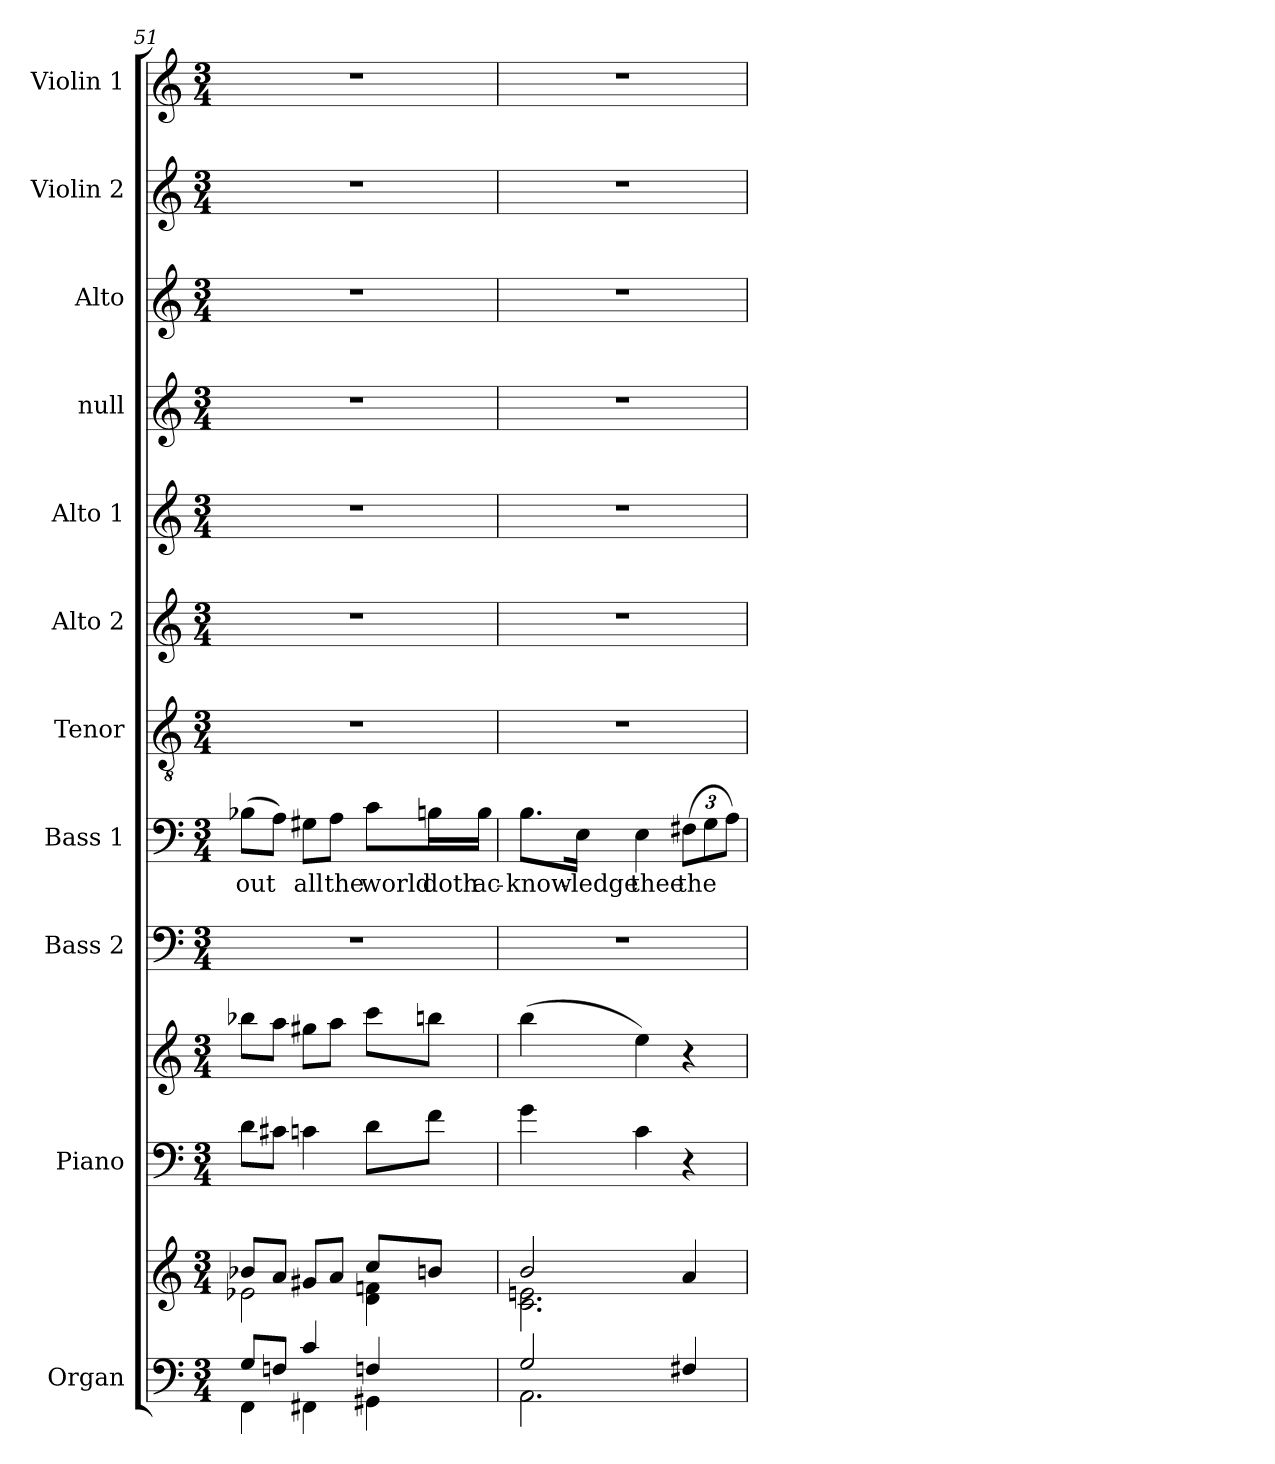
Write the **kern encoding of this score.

**kern	**kern	**kern	**kern	**kern	**kern	**text	**kern	**kern	**kern	**kern	**kern	**kern	**kern
*part11	*part11	*part10	*part10	*part9	*part8	*part8	*part7	*part6	*part5	*part4	*part3	*part2	*part1
*staff13	*staff12	*staff11	*staff10	*staff9	*staff8	*staff8	*staff7	*staff6	*staff5	*staff4	*staff3	*staff2	*staff1
*I"Organ	*	*I"Piano	*	*I"Bass 2	*I"Bass 1	*	*I"Tenor	*I"Alto 2	*I"Alto 1	*I"null	*I"Alto	*I"Violin 2	*I"Violin 1
*I'Org.	*	*	*	*I'B. 2	*I'B. 1	*	*I'T.	*I'A. 2	*I'A. 1	*	*	*I'Vln. 2	*I'Vln. 1
*clefF4	*clefG2	*clefF4	*clefG2	*clefF4	*clefF4	*	*clefGv2	*clefG2	*clefG2	*clefG2	*clefG2	*clefG2	*clefG2
*k[]	*k[]	*k[]	*k[]	*k[]	*k[]	*	*k[]	*k[]	*k[]	*k[]	*k[]	*k[]	*k[]
*M3/4	*M3/4	*M3/4	*M3/4	*M3/4	*M3/4	*	*M3/4	*M3/4	*M3/4	*M3/4	*M3/4	*M3/4	*M3/4
=51	=51	=51	=51	=51	=51	=51	=51	=51	=51	=51	=51	=51	=51
*^	*^	*	*	*	*	*	*	*	*	*	*	*	*
!	!	!	!	!	!	!	!	!LO:LY:b	!	!	!	!	!	!	!
8G/L	4FF\	8b-X/L	2e-X\	8d\L	8bb-X\L	2.r	(>8B-X\L	-out	2.r	2.r	2.r	2.r	2.r	2.r	2.r
8Fn/J	.	8a/J	.	8c#X\J	8aa\J	.	8A\J)	.	.	.	.	.	.	.	.
!	!	!	!	!	!	!	!	!LO:LY:b	!	!	!	!	!	!	!
4c/	4FF#X\	8g#X/L	.	4cn\	8gg#X\L	.	8G#X\L	all	.	.	.	.	.	.	.
!	!	!	!	!	!	!	!	!LO:LY:b	!	!	!	!	!	!	!
.	.	8a/J	.	.	8aa\J	.	8A\J	the	.	.	.	.	.	.	.
!	!	!	!	!	!	!	!	!LO:LY:b	!	!	!	!	!	!	!
4Fn/	4GG#X\	8cc/L	4d\ 4fn\	8d\L	8ccc\L	.	8c\L	world	.	.	.	.	.	.	.
!	!	!	!	!	!	!	!	!LO:LY:b	!	!	!	!	!	!	!
.	.	8bn/J	.	8f\J	8bbn\J	.	16Bn\L	doth	.	.	.	.	.	.	.
!	!	!	!	!	!	!	!	!LO:LY:b	!	!	!	!	!	!	!
.	.	.	.	.	.	.	16B\JJ	ac-	.	.	.	.	.	.	.
=52	=52	=52	=52	=52	=52	=52	=52	=52	=52	=52	=52	=52	=52	=52	=52
!	!	!	!	!	!	!	!	!LO:LY:b	!	!	!	!	!	!	!
2G/	2.AA\	2b/	2.c\ 2.en\	4g\	(>4bb\	2.r	8.B\L	-know-	2.r	2.r	2.r	2.r	2.r	2.r	2.r
!	!	!	!	!	!	!	!	!LO:LY:b	!	!	!	!	!	!	!
.	.	.	.	.	.	.	16E\Jk	-ledge	.	.	.	.	.	.	.
!	!	!	!	!	!	!	!	!LO:LY:b	!	!	!	!	!	!	!
.	.	.	.	4c\	4ee\)	.	4E\	thee	.	.	.	.	.	.	.
*	*	*	*	*	*	*	*Xbrackettup	*	*	*	*	*	*	*	*
!	!	!	!	!	!	!	!	!LO:LY:b	!	!	!	!	!	!	!
4F#X/	.	4a/	.	4r	4r	.	(>12F#X\L	the	.	.	.	.	.	.	.
.	.	.	.	.	.	.	12G\	.	.	.	.	.	.	.	.
.	.	.	.	.	.	.	12A\J)	.	.	.	.	.	.	.	.
*v	*v	*	*	*	*	*	*	*	*	*	*	*	*	*	*
*	*v	*v	*	*	*	*	*	*	*	*	*	*	*	*
=	=	=	=	=	=	=	=	=	=	=	=	=	=
*-	*-	*-	*-	*-	*-	*-	*-	*-	*-	*-	*-	*-	*-
